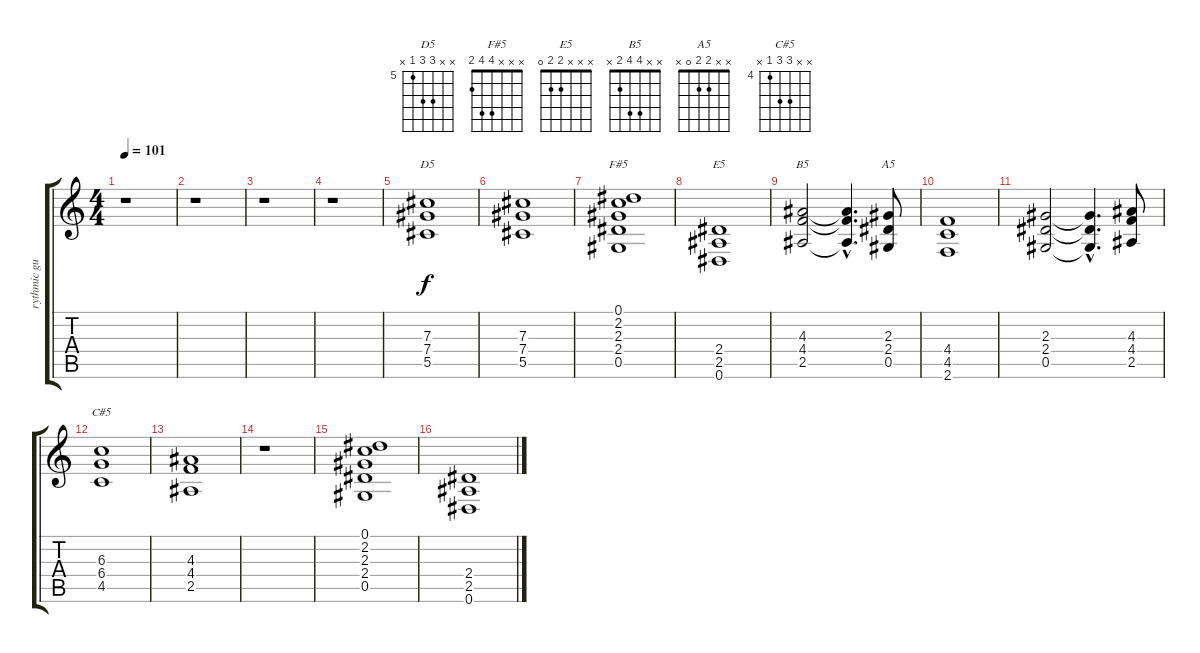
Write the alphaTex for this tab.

\track ("rythmic guitar" "rythmic gu") {instrument distortionguitar}
\staff {score tabs}
\tuning (Eb4 Bb3 Gb3 Db3 Ab2 Eb2) {hide}
\chord ("D5" x x 7 7 5 x) {firstfret 5}
\chord ("F#5" x x x 4 4 2)
\chord ("E5" x x x 2 2 0)
\chord ("B5" x x 4 4 2 x)
\chord ("A5" x x 2 2 0 x)
\chord ("C#5" x x 6 6 4 x) {firstfret 4}
\ts (4 4)
\tempo 101
\clef g2
\ks c
r.1{dy f} |
r.1 |
r.1 |
r.1 |
(7.3 7.4 5.5).1{ch "D5"} |
(7.3 7.4 5.5).1 |
(0.1 2.2 2.3 2.4 0.5).1{ch "F#5"} |
(2.4 2.5 0.6).1{ch "E5"} |
(4.3 4.4 2.5).2{ch "B5"} (4.3{hac t} 4.4{hac t} 2.5{hac t}).4{d} (2.3 2.4 0.5).8{ch "A5"} |
(4.4 4.5 2.6).1 |
(2.3 2.4 0.5).2 (2.3{hac t} 2.4{hac t} 0.5{hac t}).4{d} (4.3 4.4 2.5).8 |
(6.3 6.4 4.5).1{ch "C#5"} |
(4.3 4.4 2.5).1 |
r.1 |
(0.1 2.2 2.3 2.4 0.5).1 |
(2.4 2.5 0.6).1
